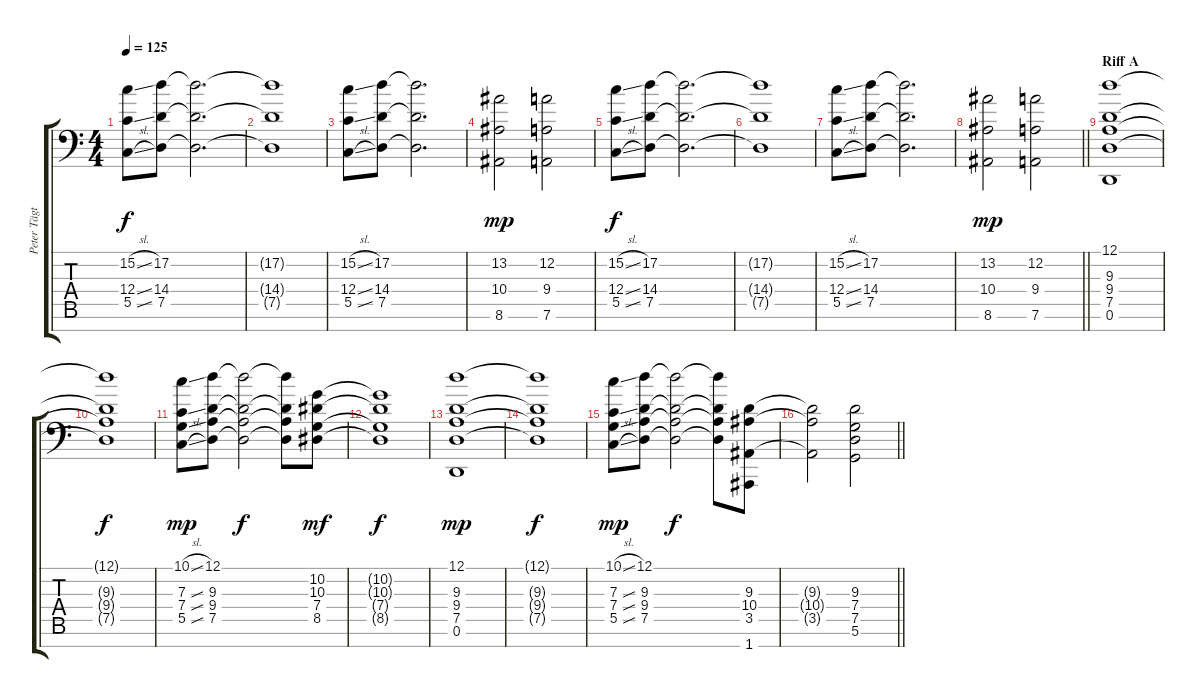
\track ("Peter Tägtgren (Keyboard I)" "Peter Tägt") {instrument choiraahs}
\staff {score tabs}
\tuning (D4 A3 F3 C3 G2 D2 A1) {hide}
\ts (4 4)
\tempo 125
\clef f4
\ks c
(15.2{sl} 12.4{sl} 5.5{sl}).8{dy f} (17.2 14.4 7.5).8 (17.2{t} 14.4{t} 7.5{t}).2{d} |
(17.2{t} 14.4{t} 7.5{t}).1 |
(15.2{sl} 12.4{sl} 5.5{sl}).8 (17.2 14.4 7.5).8 (17.2{t} 14.4{t} 7.5{t}).2{d} |
(13.2 10.4 8.6).2{dy mp} (12.2 9.4 7.6).2 |
(15.2{sl} 12.4{sl} 5.5{sl}).8{dy f} (17.2 14.4 7.5).8 (17.2{t} 14.4{t} 7.5{t}).2{d} |
(17.2{t} 14.4{t} 7.5{t}).1 |
(15.2{sl} 12.4{sl} 5.5{sl}).8 (17.2 14.4 7.5).8 (17.2{t} 14.4{t} 7.5{t}).2{d} |
\barLineRight lightlight
(13.2 10.4 8.6).2{dy mp} (12.2 9.4 7.6).2 |
\section ("" "Riff A")
(12.1 9.3 9.4 7.5 0.6).1 |
(12.1{t} 9.3{t} 9.4{t} 7.5{t}).1{dy f} |
(10.1{sl} 7.3{sl} 7.4{sl} 5.5{sl}).8{dy mp} (12.1 9.3 9.4 7.5).8 (12.1{t} 9.3{t} 9.4{t} 7.5{t}).2{dy f} (12.1{t} 9.3{t} 9.4{t} 7.5{t}).8 (10.2 10.3 7.4 8.5).8{dy mf} |
(10.2{t} 10.3{t} 7.4{t} 8.5{t}).1{dy f} |
(12.1 9.3 9.4 7.5 0.6).1{dy mp} |
(12.1{t} 9.3{t} 9.4{t} 7.5{t}).1{dy f} |
(10.1{sl} 7.3{sl} 7.4{sl} 5.5{sl}).8{dy mp} (12.1 9.3 9.4 7.5).8 (12.1{t} 9.3{t} 9.4{t} 7.5{t}).2{dy f} (12.1{t} 9.3{t} 9.4{t} 7.5{t}).8 (9.3 10.4 3.5 1.7).8 |
\barLineRight lightlight
(9.3{t} 10.4{t} 3.5{t}).2 (9.3 7.4 7.5 5.6).2
